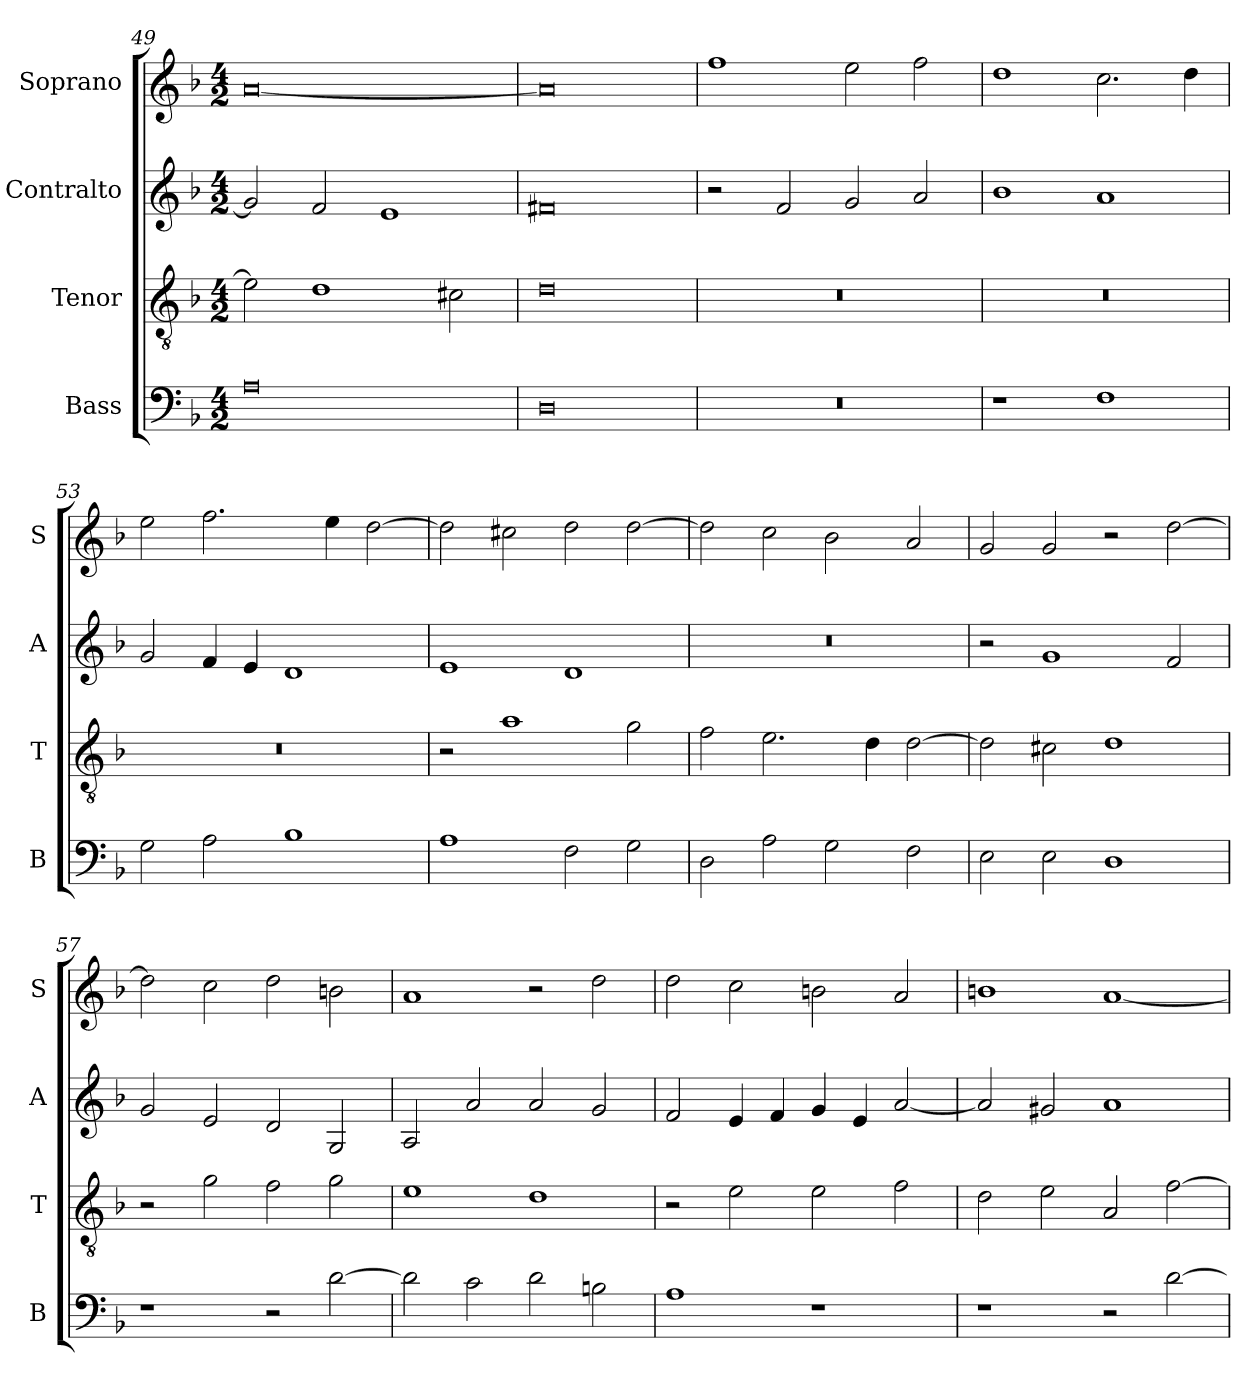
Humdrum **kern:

**kern	**kern	**kern	**kern
*part4	*part3	*part2	*part1
*staff4	*staff3	*staff2	*staff1
*I"Bass	*I"Tenor	*I"Contralto	*I"Soprano
*I'B	*I'T	*I'A	*I'S
*clefF4	*clefGv2	*clefG2	*clefG2
*k[b-]	*k[b-]	*k[b-]	*k[b-]
*M4/2	*M4/2	*M4/2	*M4/2
=49	=49	=49	=49
0A	2e]	2g]	[0a
.	1d	2f	.
.	.	1e	.
.	2c#X	.	.
=50	=50	=50	=50
0D	0d	0f#X	0a]
=51	=51	=51	=51
0r	0r	2r	1ff
.	.	2f	.
.	.	2g	2ee
.	.	2a	2ff
=52	=52	=52	=52
1r	0r	1b-	1dd
1F	.	1a	2.cc
.	.	.	4dd
=53	=53	=53	=53
2G	0r	2g	2ee
2A	.	4f	2.ff
.	.	4e	.
1B-	.	1d	.
.	.	.	4ee
.	.	.	[2dd
=54	=54	=54	=54
1A	2r	1e	2dd]
.	1a	.	2cc#X
2F	.	1d	2dd
2G	2g	.	[2dd
=55	=55	=55	=55
2D	2f	0r	2dd]
2A	2.e	.	2cc
2G	.	.	2b-
.	4d	.	.
2F	[2d	.	2a
=56	=56	=56	=56
2E	2d]	2r	2g
2E	2c#X	1g	2g
1D	1d	.	2r
.	.	2f	[2dd
=57	=57	=57	=57
1r	2r	2g	2dd]
.	2g	2e	2cc
2r	2f	2d	2dd
[2d	2g	2G	2bn
=58	=58	=58	=58
2d]	1e	2A	1a
2c	.	2a	.
2d	1d	2a	2r
2Bn	.	2g	2dd
=59	=59	=59	=59
1A	2r	2f	2dd
.	2e	4e	2cc
.	.	4f	.
1r	2e	4g	2bn
.	.	4e	.
.	2f	[2a	2a
=60	=60	=60	=60
1r	2d	2a]	1bn
.	2e	2g#X	.
2r	2A	1a	[1a
[2d	[2f	.	.
=	=	=	=
*-	*-	*-	*-
